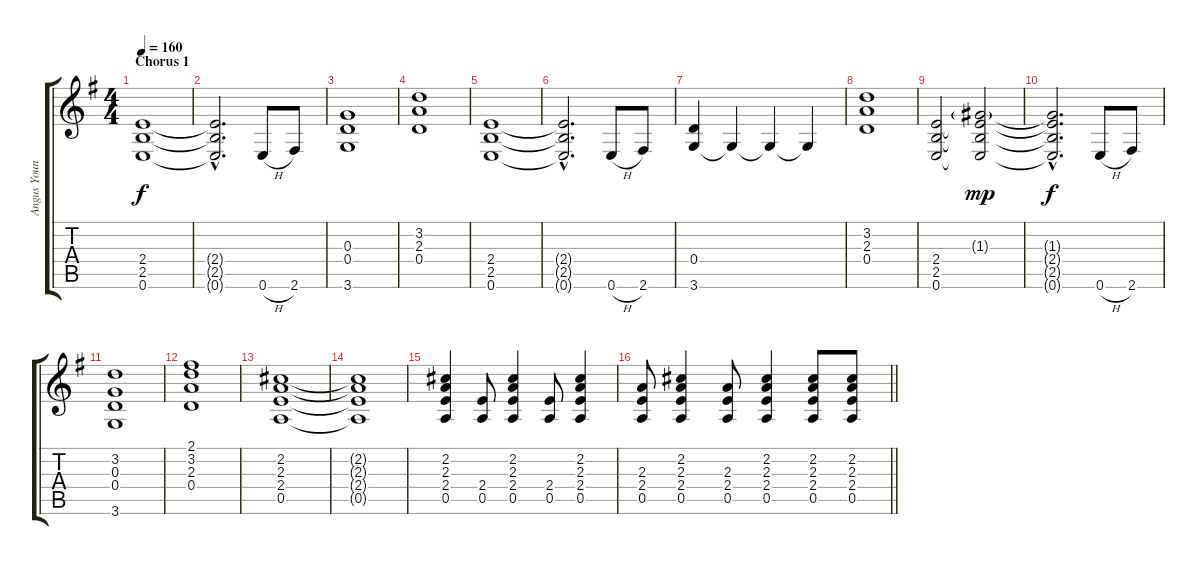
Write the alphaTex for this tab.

\track ("Angus Young" "Angus Youn") {instrument distortionguitar}
\staff {score tabs}
\tuning (E4 B3 G3 D3 A2 E2) {hide}
\ts (4 4)
\section ("" "Chorus 1")
\tempo 160
\clef g2
\ks g
(2.4 2.5 0.6).1{dy f} |
(2.4{hac t} 2.5{hac t} 0.6{hac t}).2{d} 0.6{h}.8 2.6.8 |
(0.3 0.4 3.6).1 |
(3.2 2.3 0.4).1 |
(2.4 2.5 0.6).1 |
(2.4{hac t} 2.5{hac t} 0.6{hac t}).2{d} 0.6{h}.8 2.6.8 |
(0.4 3.6).4 3.6{t}.4 3.6{t}.4 3.6{t}.4 |
(3.2 2.3 0.4).1 |
(2.4 2.5 0.6).2 (1.3{g} 2.4{t} 2.5{t} 0.6{t}).2{dy mp} |
(1.3{hac t} 2.4{hac t} 2.5{hac t} 0.6{hac t}).2{d dy f} 0.6{h}.8 2.6.8 |
(3.2 0.3 0.4 3.6).1 |
(2.1 3.2 2.3 0.4).1 |
(2.2 2.3 2.4 0.5).1 |
(2.2{t} 2.3{t} 2.4{t} 0.5{t}).1 |
(2.2 2.3 2.4 0.5).4 (2.4 0.5).8 (2.2 2.3 2.4 0.5).4 (2.4 0.5).8 (2.2 2.3 2.4 0.5).4 |
\barLineRight lightlight
(2.3 2.4 0.5).8 (2.2 2.3 2.4 0.5).4 (2.3 2.4 0.5).8 (2.2 2.3 2.4 0.5).4 (2.2 2.3 2.4 0.5).8 (2.2 2.3 2.4 0.5).8
